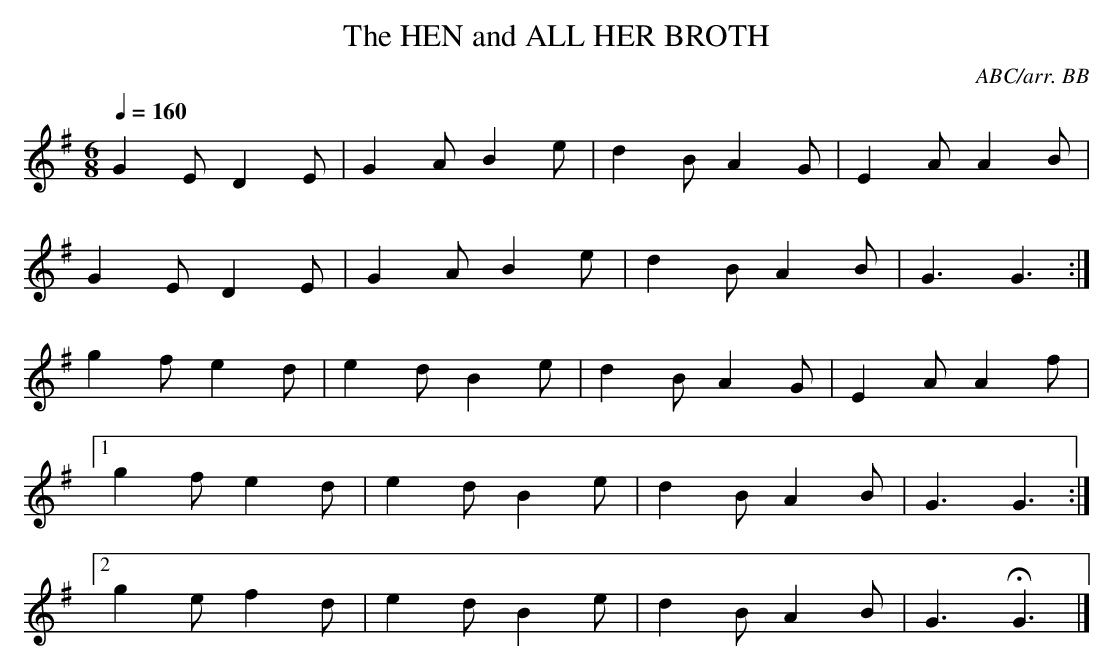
X:1
T:HEN and ALL HER BROTH, The
C:ABC/arr. BB
"Broth" in terms of "soup" makes no sense here
but I like the idea of "The Chicken Soup Jig"
(which I think I used somewhere else)!
Q:1/4=160
L:1/8
M:6/8
K:G
G2E D2E|G2A B2e|d2B A2G|E2A A2B|
G2E D2E|G2A B2e|d2B A2B|G3 G3:|
g2f e2d|e2d B2e|d2B A2G|E2A A2f|
[1 g2f e2d|e2d B2e|d2B A2B|G3 G3:|
[2 g2e f2d|e2d B2e|d2B A2B|G3 HG3|]
